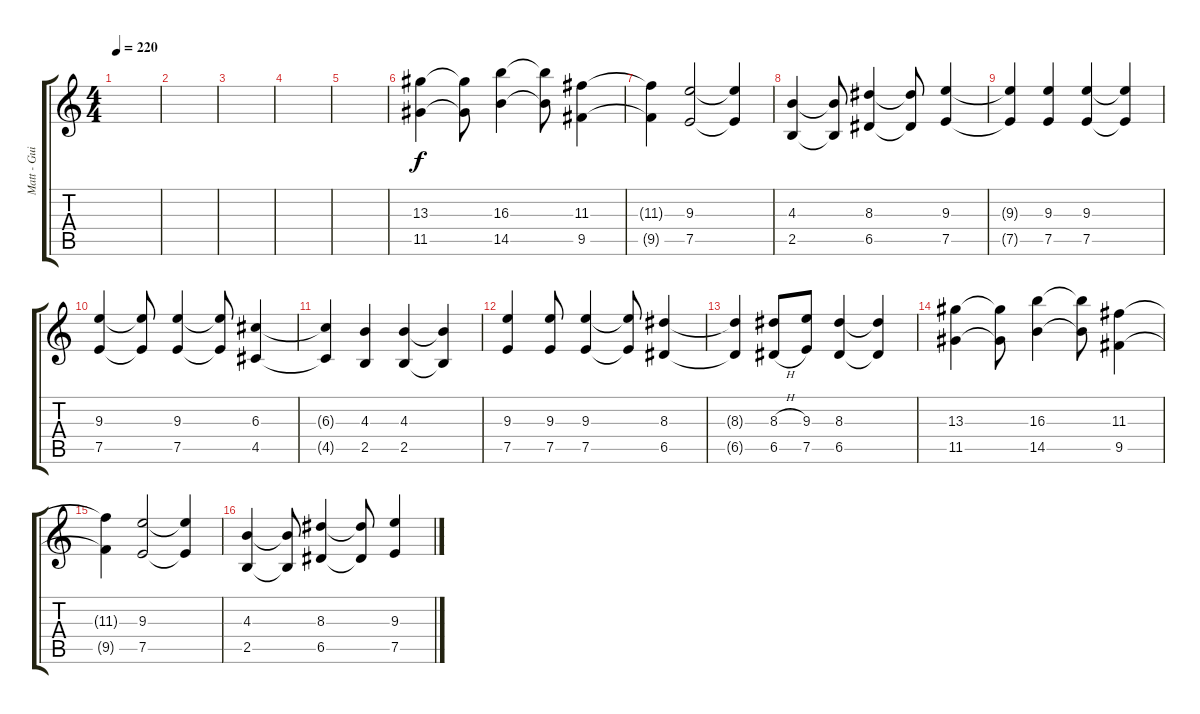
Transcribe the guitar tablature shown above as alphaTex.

\track ("Matt - Guitar" "Matt - Gui") {instrument distortionguitar}
\staff {score tabs}
\tuning (E4 B3 G3 D3 A2 E2) {hide}
\ts (4 4)
\tempo 220
\clef g2
\ks c
|
|
|
|
|
(13.3 11.5).4 (13.3{t} 11.5{t}).8 (16.3 14.5).4 (16.3{t} 14.5{t}).8 (11.3 9.5).4 |
(11.3{t} 9.5{t}).4 (9.3 7.5).2 (9.3{t} 7.5{t}).4 |
(4.3 2.5).4 (4.3{t} 2.5{t}).8 (8.3 6.5).4 (8.3{t} 6.5{t}).8 (9.3 7.5).4 |
(9.3{t} 7.5{t}).4 (9.3 7.5).4 (9.3 7.5).4 (9.3{t} 7.5{t}).4 |
(9.3 7.5).4 (9.3{t} 7.5{t}).8 (9.3 7.5).4 (9.3{t} 7.5{t}).8 (6.3 4.5).4 |
(6.3{t} 4.5{t}).4 (4.3 2.5).4 (4.3 2.5).4 (4.3{t} 2.5{t}).4 |
(9.3 7.5).4 (9.3 7.5).8 (9.3 7.5).4 (9.3{t} 7.5{t}).8 (8.3 6.5).4 |
(8.3{t} 6.5{t}).4 (8.3{h} 6.5{h}).8 (9.3 7.5).8 (8.3 6.5).4 (8.3{t} 6.5{t}).4 |
(13.3 11.5).4 (13.3{t} 11.5{t}).8 (16.3 14.5).4 (16.3{t} 14.5{t}).8 (11.3 9.5).4 |
(11.3{t} 9.5{t}).4 (9.3 7.5).2 (9.3{t} 7.5{t}).4 |
(4.3 2.5).4 (4.3{t} 2.5{t}).8 (8.3 6.5).4 (8.3{t} 6.5{t}).8 (9.3 7.5).4
